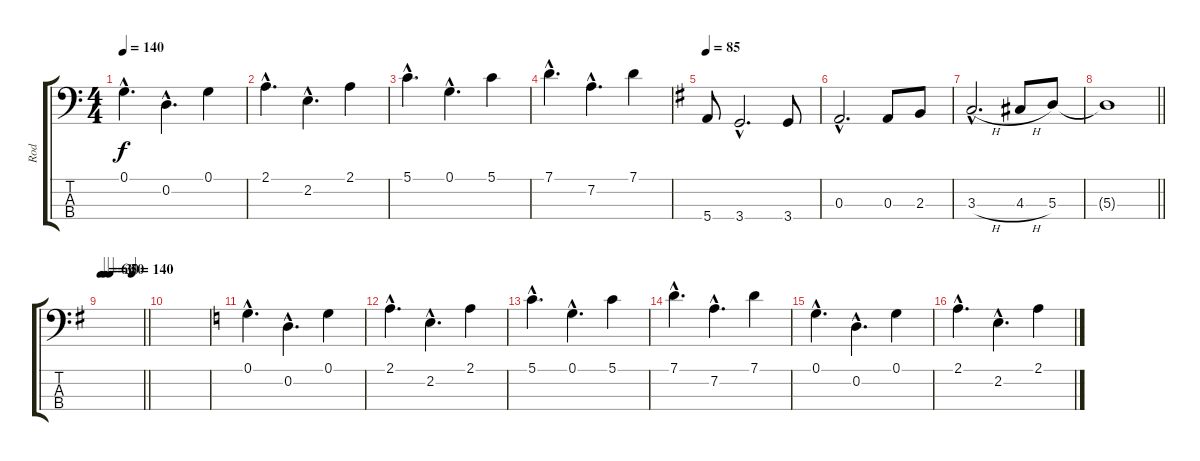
\track ("Rod" "Rod") {instrument acousticbass}
\staff {score tabs}
\tuning (G2 D2 A1 E1) {hide}
\ts (4 4)
\tempo 140
\clef f4
\ks c
0.1{hac}.4{d dy f} 0.2{hac}.4{d} 0.1.4 |
2.1{hac}.4{d} 2.2{hac}.4{d} 2.1.4 |
5.1{hac}.4{d} 0.1{hac}.4{d} 5.1.4 |
7.1{hac}.4{d} 7.2{hac}.4{d} 7.1.4 |
\tempo 70
\tempo 85
\ks g
5.4.8 3.4{hac}.2{d} 3.4.8 |
0.3{hac}.2{d} 0.3.8 2.3.8 |
3.3{h hac}.2{d} 4.3{h}.8 5.3.8 |
\barLineRight lightlight
5.3{t}.1 |
\tempo 60
\tempo (30 0.09375)
\tempo (50 0.21875)
\tempo (140 0.75)
\barLineRight lightlight
|
|
\ks c
0.1{hac}.4{d} 0.2{hac}.4{d} 0.1.4 |
2.1{hac}.4{d} 2.2{hac}.4{d} 2.1.4 |
5.1{hac}.4{d} 0.1{hac}.4{d} 5.1.4 |
7.1{hac}.4{d} 7.2{hac}.4{d} 7.1.4 |
0.1{hac}.4{d} 0.2{hac}.4{d} 0.1.4 |
2.1{hac}.4{d} 2.2{hac}.4{d} 2.1.4
